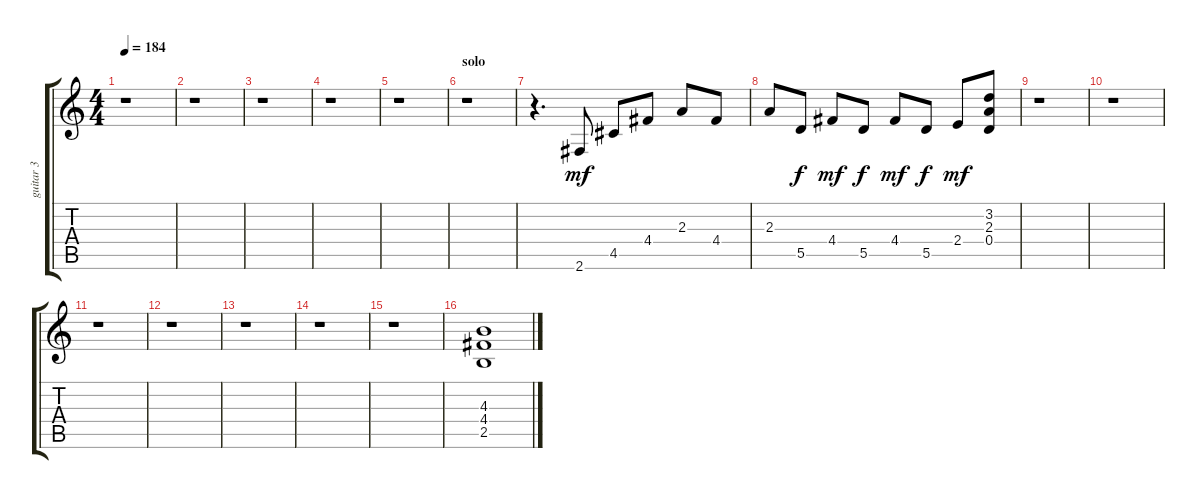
\track ("guitar 3" "guitar 3") {instrument distortionguitar}
\staff {score tabs}
\tuning (E4 B3 G3 D3 A2 E2) {hide}
\ts (4 4)
\tempo 184
\clef g2
\ks c
r.1{dy mf} |
r.1 |
r.1 |
r.1 |
r.1 |
\section ("" "solo")
r.1 |
r.4{d} 2.6.8 4.5.8 4.4.8 2.3.8 4.4.8 |
2.3.8 5.5.8{dy f} 4.4.8{dy mf} 5.5.8{dy f} 4.4.8{dy mf} 5.5.8{dy f} 2.4.8{dy mf} (3.2 2.3 0.4).8 |
r.1 |
r.1 |
r.1 |
r.1 |
r.1 |
r.1 |
r.1 |
(4.3 4.4 2.5).1
